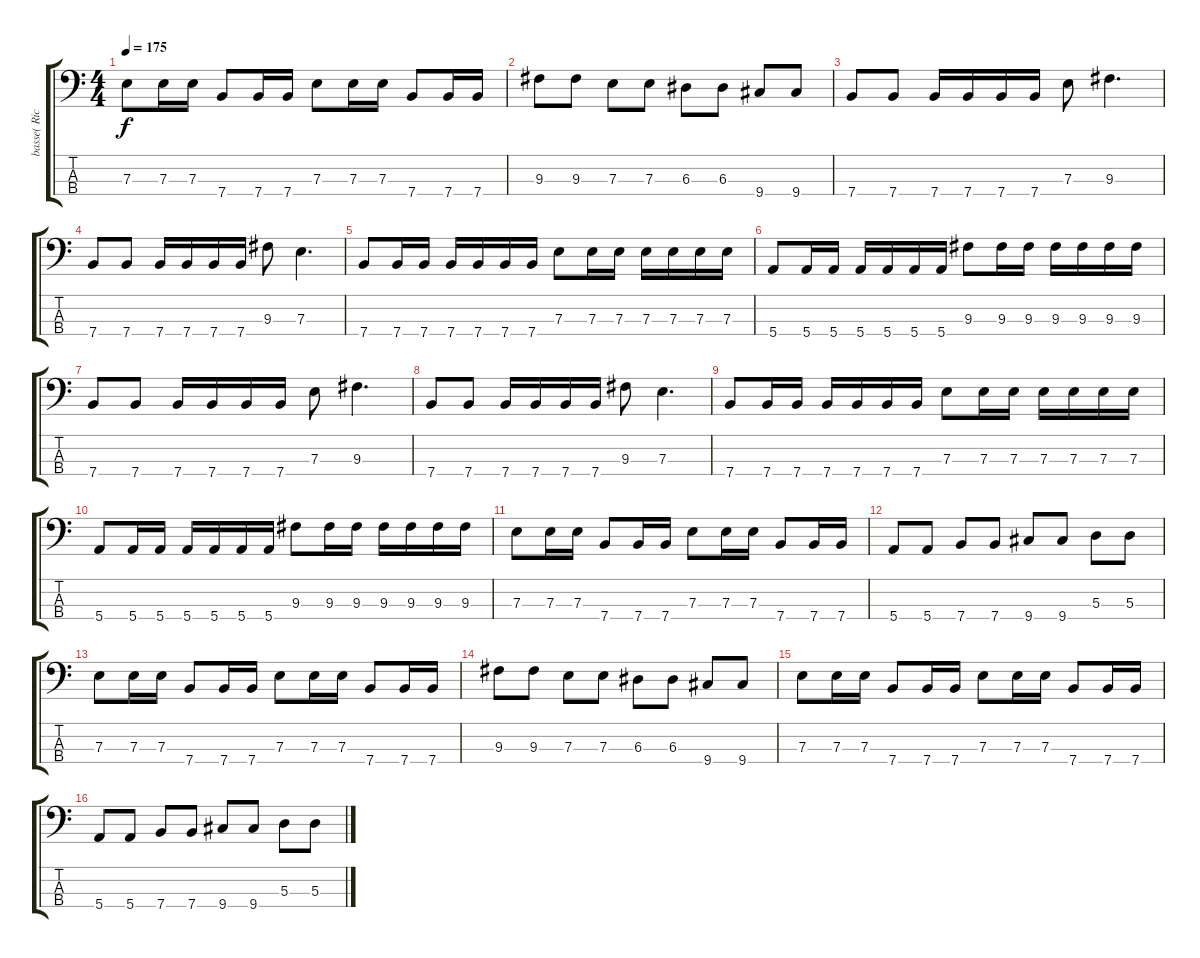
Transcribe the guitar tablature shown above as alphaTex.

\track ("basse( Rick )" "basse( Ric") {instrument electricbasspick}
\staff {score tabs}
\tuning (G2 D2 A1 E1) {hide}
\ts (4 4)
\tempo 175
\clef f4
\ks c
7.3.8{dy f} 7.3.16 7.3.16 7.4.8 7.4.16 7.4.16 7.3.8 7.3.16 7.3.16 7.4.8 7.4.16 7.4.16 |
9.3.8 9.3.8 7.3.8 7.3.8 6.3.8 6.3.8 9.4.8 9.4.8 |
7.4.8 7.4.8 7.4.16 7.4.16 7.4.16 7.4.16 7.3.8 9.3.4{d} |
7.4.8 7.4.8 7.4.16 7.4.16 7.4.16 7.4.16 9.3.8 7.3.4{d} |
7.4.8 7.4.16 7.4.16 7.4.16 7.4.16 7.4.16 7.4.16 7.3.8 7.3.16 7.3.16 7.3.16 7.3.16 7.3.16 7.3.16 |
5.4.8 5.4.16 5.4.16 5.4.16 5.4.16 5.4.16 5.4.16 9.3.8 9.3.16 9.3.16 9.3.16 9.3.16 9.3.16 9.3.16 |
7.4.8 7.4.8 7.4.16 7.4.16 7.4.16 7.4.16 7.3.8 9.3.4{d} |
7.4.8 7.4.8 7.4.16 7.4.16 7.4.16 7.4.16 9.3.8 7.3.4{d} |
7.4.8 7.4.16 7.4.16 7.4.16 7.4.16 7.4.16 7.4.16 7.3.8 7.3.16 7.3.16 7.3.16 7.3.16 7.3.16 7.3.16 |
5.4.8 5.4.16 5.4.16 5.4.16 5.4.16 5.4.16 5.4.16 9.3.8 9.3.16 9.3.16 9.3.16 9.3.16 9.3.16 9.3.16 |
7.3.8 7.3.16 7.3.16 7.4.8 7.4.16 7.4.16 7.3.8 7.3.16 7.3.16 7.4.8 7.4.16 7.4.16 |
5.4.8 5.4.8 7.4.8 7.4.8 9.4.8 9.4.8 5.3.8 5.3.8 |
7.3.8 7.3.16 7.3.16 7.4.8 7.4.16 7.4.16 7.3.8 7.3.16 7.3.16 7.4.8 7.4.16 7.4.16 |
9.3.8 9.3.8 7.3.8 7.3.8 6.3.8 6.3.8 9.4.8 9.4.8 |
7.3.8 7.3.16 7.3.16 7.4.8 7.4.16 7.4.16 7.3.8 7.3.16 7.3.16 7.4.8 7.4.16 7.4.16 |
5.4.8 5.4.8 7.4.8 7.4.8 9.4.8 9.4.8 5.3.8 5.3.8
